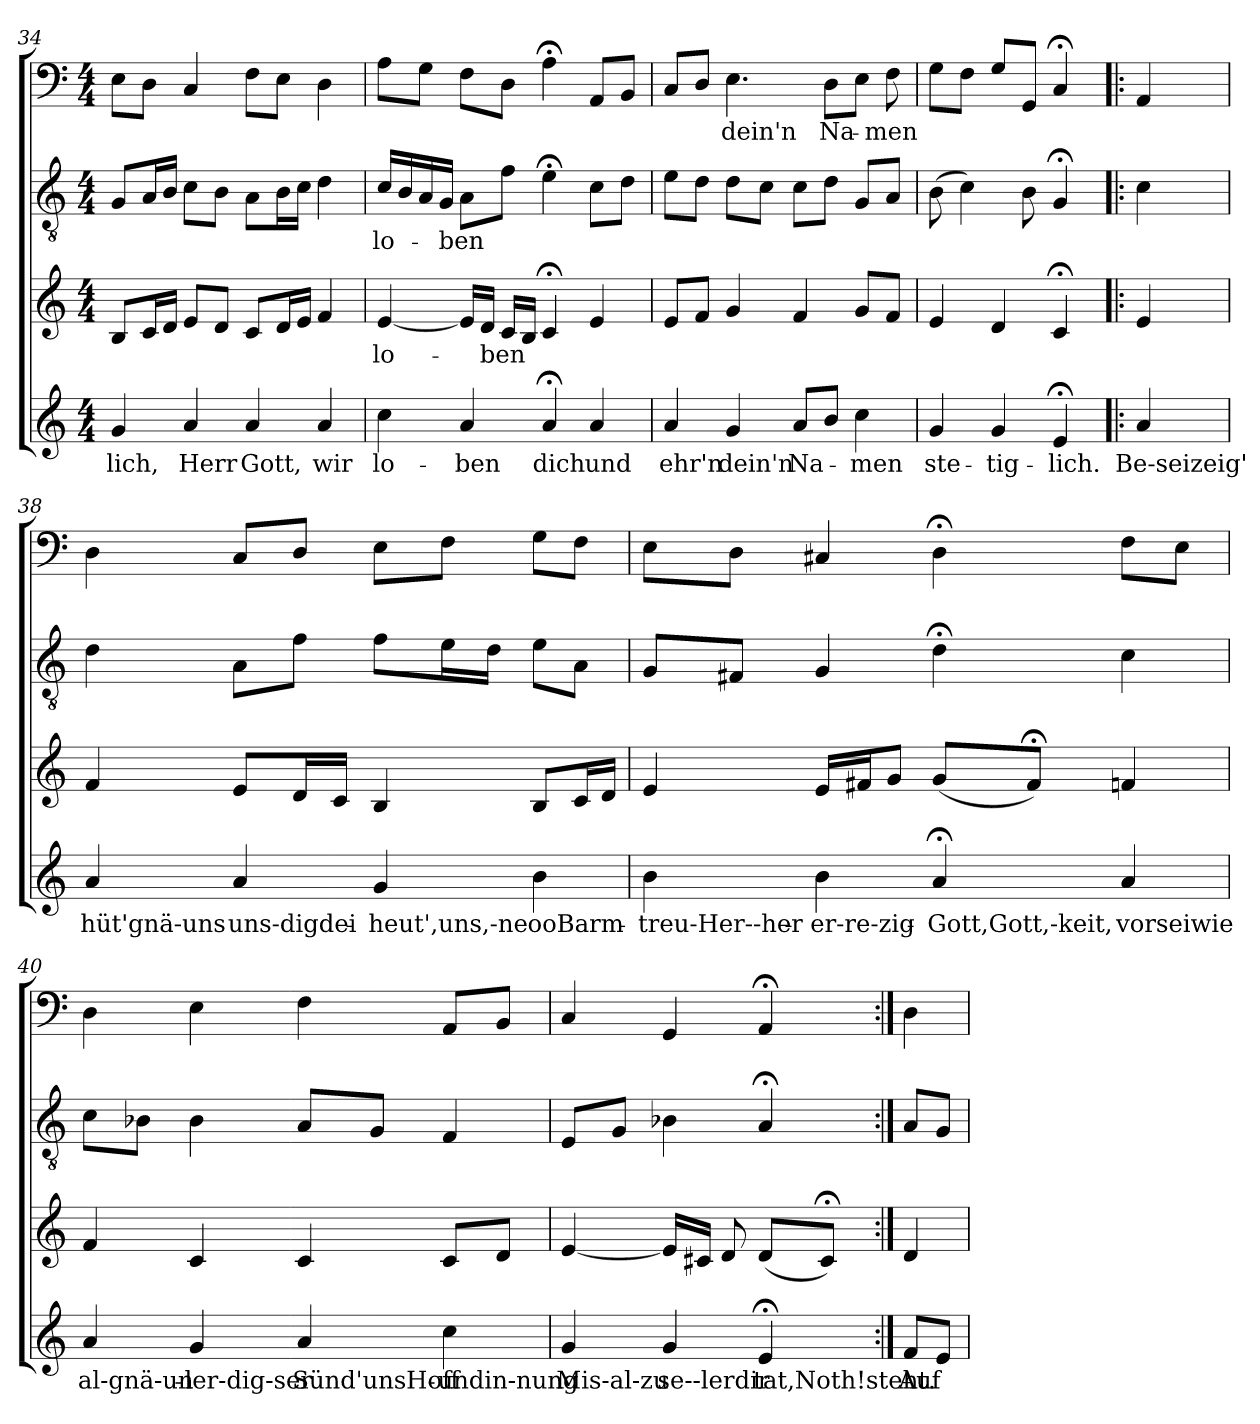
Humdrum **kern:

**kern	**text	**kern	**text	**kern	**text	**kern	**text
*part4	*part4	*part3	*part3	*part2	*part2	*part1	*part1
*staff4	*staff4	*staff3	*staff3	*staff2	*staff2	*staff1	*staff1
*clefG2	*	*clefG2	*	*clefGv2	*	*clefF4	*
*k[]	*	*k[]	*	*k[]	*	*k[]	*
*C:	*	*C:	*	*C:	*	*C:	*
*M4/4	*	*M4/4	*	*M4/4	*	*M4/4	*
=34	=34	=34	=34	=34	=34	=34	=34
4g/	-lich,	8B/L	.	8G/L	.	8E\L	.
.	.	16c/L	.	16A/L	.	8D\J	.
.	.	16d/JJ	.	16B/JJ	.	.	.
4a/	Herr	8e/L	.	8c\L	.	4C/	.
.	.	8d/J	.	8B\J	.	.	.
4a/	Gott,	8c/L	.	8A\L	.	8F\L	.
.	.	16d/L	.	16B\L	.	8E\J	.
.	.	16e/JJ	.	16c\JJ	.	.	.
4a/	wir	4f/	.	4d\	.	4D\	.
=35	=35	=35	=35	=35	=35	=35	=35
4cc\	lo-	[4e/	lo-	16c/LL	lo-	8A\L	.
.	.	.	.	16B/	.	.	.
.	.	.	.	16A/	.	8G\J	.
.	.	.	.	16G/JJ	.	.	.
4a/	-ben	16e/LL]	.	8A\L	-ben	8F\L	.
.	.	16d/JJ	.	.	.	.	.
.	.	16c/LL	-ben	8f\J	.	8D\J	.
.	.	16B/JJ	.	.	.	.	.
4a;</	dich	4c;</	.	4e;<\	.	4A;<\	.
4a/	und	4e/	.	8c\L	.	8AA/L	.
.	.	.	.	8d\J	.	8BB/J	.
=36	=36	=36	=36	=36	=36	=36	=36
4a/	ehr'n	8e/L	.	8e\L	.	8C/L	.
.	.	8f/J	.	8d\J	.	8D/J	.
4g/	dein'n	4g/	.	8d\L	.	4.E\	dein'n
.	.	.	.	8c\J	.	.	.
8a/L	Na-	4f/	.	8c\L	.	.	.
8b/J	.	.	.	8d\J	.	8D\L	Na-
4cc\	-men	8g/L	.	8G/L	.	8E\J	.
.	.	8f/J	.	8A/J	.	8F\	-men
=37	=37	=37	=37	=37	=37	=37	=37
4g/	ste-	4e/	.	(8B\	.	8G\L	.
.	.	.	.	4c\)	.	8F\J	.
4g/	-tig-	4d/	.	.	.	8G/L	.
.	.	.	.	8B\	.	8GG/J	.
4e;</	-lich.	4c;</	.	4G;</	.	4C;</	.
=!|:	=!|:	=!|:	=!|:	=!|:	=!|:	=!|:	=!|:
4a/	Be-seizeig'	4e/	.	4c\	.	4AA/	.
=38	=38	=38	=38	=38	=38	=38	=38
4a/	-hüt'gnä-uns	4f/	.	4d\	.	4D\	.
4a/	uns-digdei-	8e/L	.	8A\L	.	8C/L	.
.	.	16d/L	.	8f\J	.	8D/J	.
.	.	16c/JJ	.	.	.	.	.
4g/	heut',uns,-ne	4B/	.	8f\L	.	8E\L	.
.	.	.	.	16e\L	.	8F\J	.
.	.	.	.	16d\JJ	.	.	.
4b\	ooBarm-	8B/L	.	8e\L	.	8G\L	.
.	.	16c/L	.	8A\J	.	8F\J	.
.	.	16d/JJ	.	.	.	.	.
=39	=39	=39	=39	=39	=39	=39	=39
4b\	treu-Her--her-	4e/	.	8G/L	.	8E\L	.
.	.	.	.	8F#X/J	.	8D\J	.
4b\	-er-re-zig-	16e/LL	.	4G/	.	4C#X/	.
.	.	16f#X/J	.	.	.	.	.
.	.	8g/J	.	.	.	.	.
4a;</	Gott,Gott,-keit,	(8g/L	.	4d;<\	.	4D;<\	.
.	.	8f#;</J)	.	.	.	.	.
4a/	vorseiwie	4fn/	.	4c\	.	8F\L	.
.	.	.	.	.	.	8E\J	.
=40	=40	=40	=40	=40	=40	=40	=40
4a/	al-gnä-un-	4f/	.	8c\L	.	4D\	.
.	.	.	.	8B-X\J	.	.	.
4g/	-ler-dig-ser	4c/	.	4B-\	.	4E\	.
4a/	Sünd'unsHoff-	4c/	.	8A/L	.	4F\	.
.	.	.	.	8G/J	.	.	.
4cc\	undin-nung	8c/L	.	4F/	.	8AA/L	.
.	.	8d/J	.	.	.	8BB/J	.
=41	=41	=41	=41	=41	=41	=41	=41
4g/	Mis-al-zu	[4e/	.	8E/L	.	4C/	.
.	.	.	.	8G/J	.	.	.
4g/	-se--lerdir	16e/LL]	.	4B-X\	.	4GG/	.
.	.	16c#X/JJ	.	.	.	.	.
.	.	8d/	.	.	.	.	.
4e;</	-tat,Noth!steht.	(8d/L	.	4A;</	.	4AA;</	.
.	.	8c#;</J)	.	.	.	.	.
=:|!	=:|!	=:|!	=:|!	=:|!	=:|!	=:|!	=:|!
8f/L	Auf	4d/	.	8A/L	.	4D\	.
8e/J	.	.	.	8G/J	.	.	.
=	=	=	=	=	=	=	=
*-	*-	*-	*-	*-	*-	*-	*-
